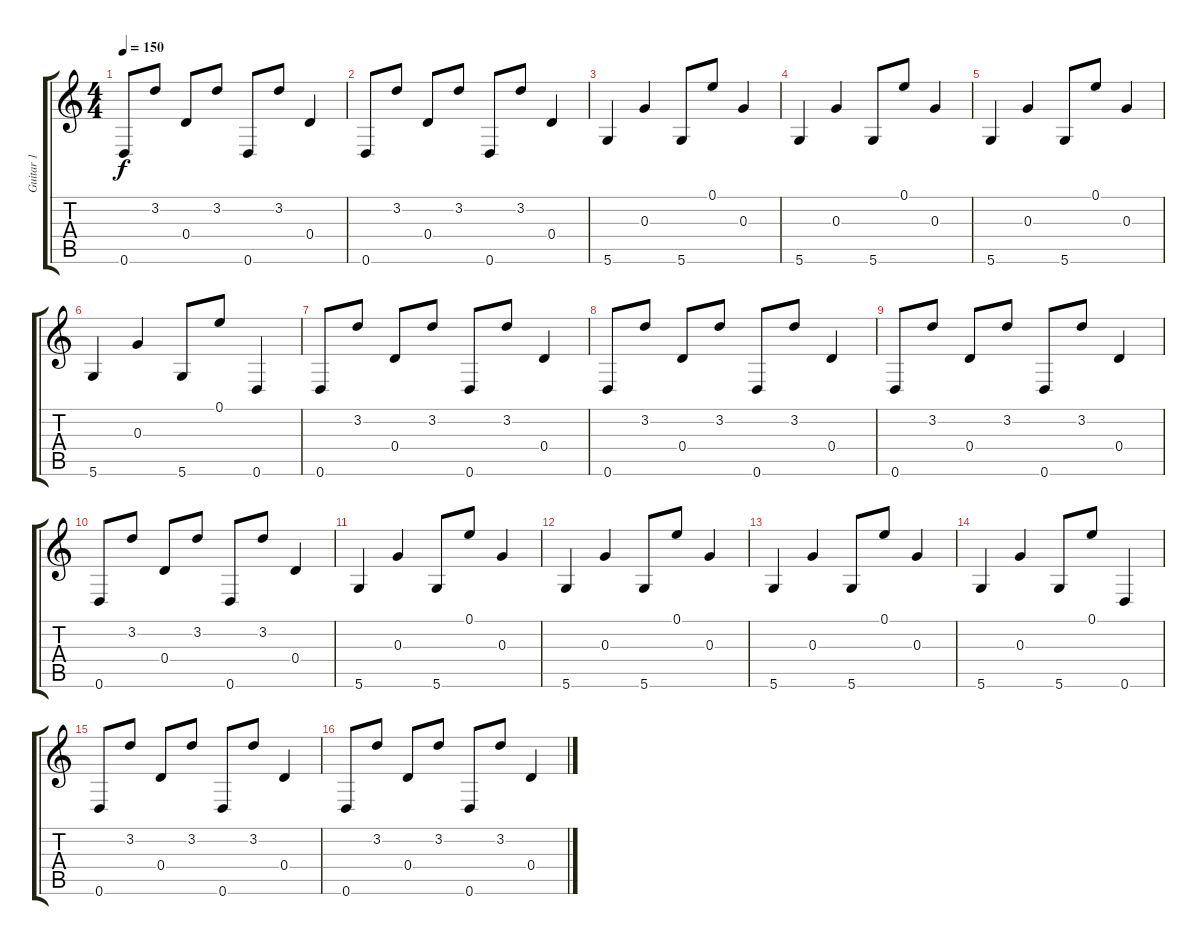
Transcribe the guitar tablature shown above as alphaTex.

\track ("Guitar 1" "Guitar 1") {instrument acousticguitarnylon}
\staff {score tabs}
\tuning (E4 B3 G3 D3 A2 D2) {hide}
\ts (4 4)
\tempo 150
\clef g2
\ks c
0.6.8{dy f} 3.2.8 0.4.8 3.2.8 0.6.8 3.2.8 0.4.4 |
0.6.8 3.2.8 0.4.8 3.2.8 0.6.8 3.2.8 0.4.4 |
5.6.4 0.3.4 5.6.8 0.1.8 0.3.4 |
5.6.4 0.3.4 5.6.8 0.1.8 0.3.4 |
5.6.4 0.3.4 5.6.8 0.1.8 0.3.4 |
5.6.4 0.3.4 5.6.8 0.1.8 0.6.4 |
0.6.8 3.2.8 0.4.8 3.2.8 0.6.8 3.2.8 0.4.4 |
0.6.8 3.2.8 0.4.8 3.2.8 0.6.8 3.2.8 0.4.4 |
0.6.8 3.2.8 0.4.8 3.2.8 0.6.8 3.2.8 0.4.4 |
0.6.8 3.2.8 0.4.8 3.2.8 0.6.8 3.2.8 0.4.4 |
5.6.4 0.3.4 5.6.8 0.1.8 0.3.4 |
5.6.4 0.3.4 5.6.8 0.1.8 0.3.4 |
5.6.4 0.3.4 5.6.8 0.1.8 0.3.4 |
5.6.4 0.3.4 5.6.8 0.1.8 0.6.4 |
0.6.8 3.2.8 0.4.8 3.2.8 0.6.8 3.2.8 0.4.4 |
0.6.8 3.2.8 0.4.8 3.2.8 0.6.8 3.2.8 0.4.4
